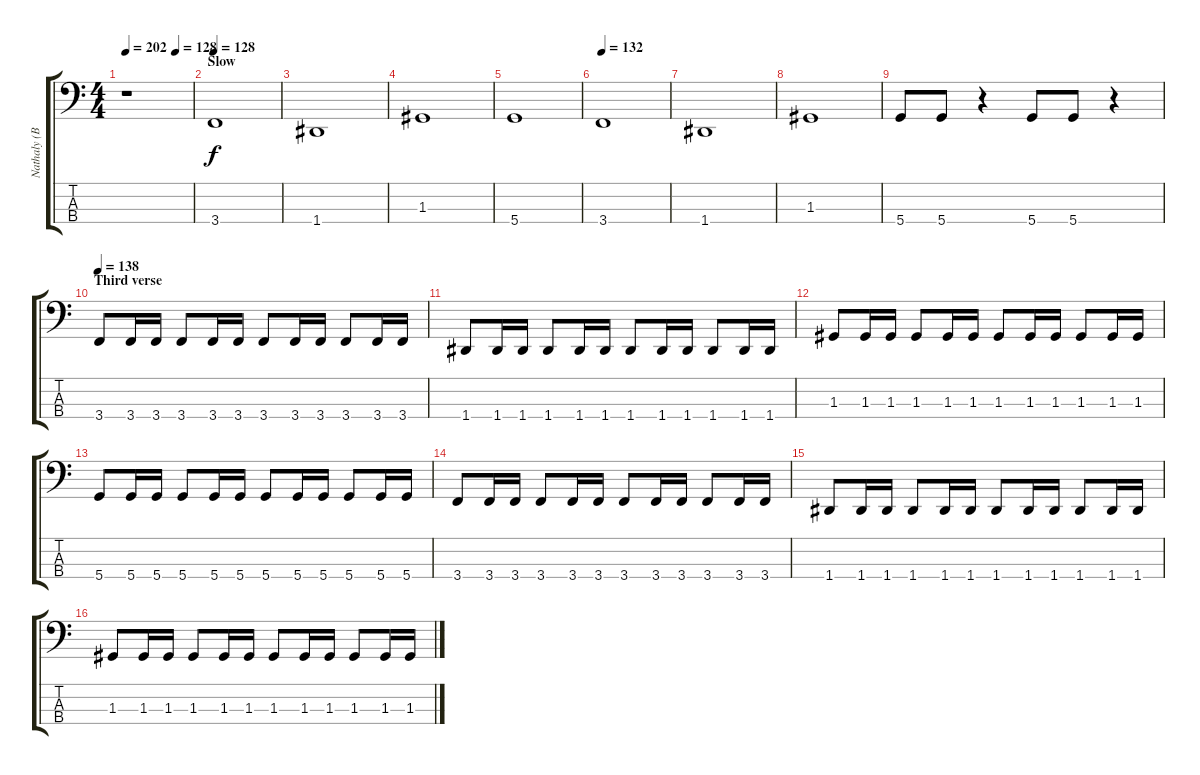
\track ("Nathaly (Bass)" "Nathaly (B") {instrument electricbassfinger}
\staff {score tabs}
\tuning (F2 C2 G1 D1) {hide}
\ts (4 4)
\tempo 202
\tempo (128 0.75)
\clef f4
\ks c
r.1{dy f} |
\section ("" "Slow")
\tempo 128
3.4.1 |
1.4.1 |
1.3.1 |
5.4.1 |
\tempo 132
3.4.1 |
1.4.1 |
1.3.1 |
5.4.8 5.4.8 r.4 5.4.8 5.4.8 r.4 |
\section ("" "Third verse")
\tempo 138
3.4.8 3.4.16 3.4.16 3.4.8 3.4.16 3.4.16 3.4.8 3.4.16 3.4.16 3.4.8 3.4.16 3.4.16 |
1.4.8 1.4.16 1.4.16 1.4.8 1.4.16 1.4.16 1.4.8 1.4.16 1.4.16 1.4.8 1.4.16 1.4.16 |
1.3.8 1.3.16 1.3.16 1.3.8 1.3.16 1.3.16 1.3.8 1.3.16 1.3.16 1.3.8 1.3.16 1.3.16 |
5.4.8 5.4.16 5.4.16 5.4.8 5.4.16 5.4.16 5.4.8 5.4.16 5.4.16 5.4.8 5.4.16 5.4.16 |
3.4.8 3.4.16 3.4.16 3.4.8 3.4.16 3.4.16 3.4.8 3.4.16 3.4.16 3.4.8 3.4.16 3.4.16 |
1.4.8 1.4.16 1.4.16 1.4.8 1.4.16 1.4.16 1.4.8 1.4.16 1.4.16 1.4.8 1.4.16 1.4.16 |
1.3.8 1.3.16 1.3.16 1.3.8 1.3.16 1.3.16 1.3.8 1.3.16 1.3.16 1.3.8 1.3.16 1.3.16
